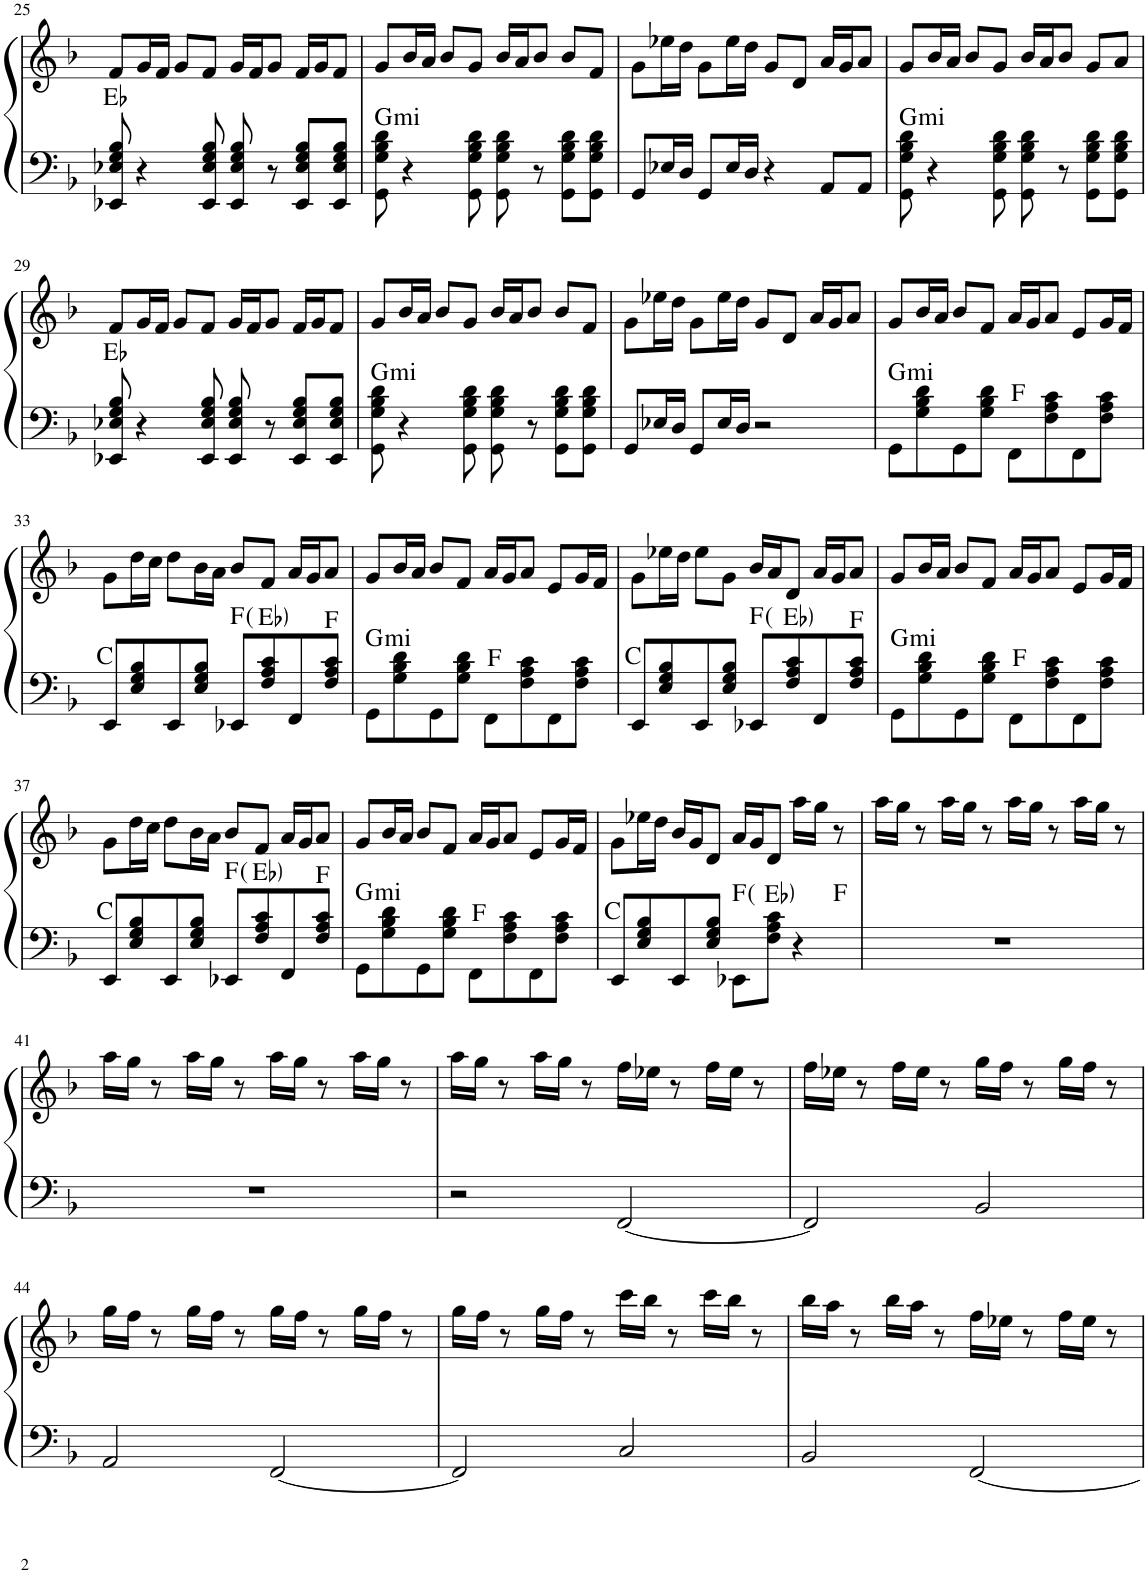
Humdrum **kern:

**kern	**kern	**harte
*part1	*part1	*part1
*staff2	*staff1	*
*I"Akordeón	*	*
!!LO:PB:g=z
*clefF4	*clefG2	*
*k[b-]	*k[b-]	*
*M4/4	*M4/4	*
=25	=25	=25
8EE-X/ 8E-X/ 8G/ 8B-/	8f/L	Eb:maj
4r	16g/L	.
.	16f/JJ	.
.	8g/L	.
8EE-/ 8E-/ 8G/ 8B-/	8f/J	.
8EE-/ 8E-/ 8G/ 8B-/	16g/LL	.
.	16f/J	.
8r	8g/J	.
8EE-/ 8E-/ 8G/ 8B-/L	16f/LL	.
.	16g/J	.
8EE-/ 8E-/ 8G/ 8B-/J	8f/J	.
=26	=26	=26
!	!	!LO:H:kt=mi
8GG\ 8G\ 8B-\ 8d\	8g/L	G:min
4r	16b-/L	.
.	16a/JJ	.
.	8b-/L	.
8GG\ 8G\ 8B-\ 8d\	8g/J	.
8GG\ 8G\ 8B-\ 8d\	16b-/LL	.
.	16a/J	.
8r	8b-/J	.
8GG\ 8G\ 8B-\ 8d\L	8b-/L	.
8GG\ 8G\ 8B-\ 8d\J	8f/J	.
=27	=27	=27
8GG/L	8g\L	.
16E-X/L	16ee-X\L	.
16D/JJ	16dd\JJ	.
8GG/L	8g\L	.
16E-/L	16ee-\L	.
16D/JJ	16dd\JJ	.
4r	8g/L	.
.	8d/J	.
8AA/L	16a/LL	.
.	16g/J	.
8AA/J	8a/J	.
=28	=28	=28
!	!	!LO:H:kt=mi
8GG\ 8G\ 8B-\ 8d\	8g/L	G:min
4r	16b-/L	.
.	16a/JJ	.
.	8b-/L	.
8GG\ 8G\ 8B-\ 8d\	8g/J	.
8GG\ 8G\ 8B-\ 8d\	16b-/LL	.
.	16a/J	.
8r	8b-/J	.
8GG\ 8G\ 8B-\ 8d\L	8g/L	.
8GG\ 8G\ 8B-\ 8d\J	8a/J	.
!!LO:LB:g=z
=29	=29	=29
8EE-X/ 8E-X/ 8G/ 8B-/	8f/L	Eb:maj
4r	16g/L	.
.	16f/JJ	.
.	8g/L	.
8EE-/ 8E-/ 8G/ 8B-/	8f/J	.
8EE-/ 8E-/ 8G/ 8B-/	16g/LL	.
.	16f/J	.
8r	8g/J	.
8EE-/ 8E-/ 8G/ 8B-/L	16f/LL	.
.	16g/J	.
8EE-/ 8E-/ 8G/ 8B-/J	8f/J	.
=30	=30	=30
!	!	!LO:H:kt=mi
8GG\ 8G\ 8B-\ 8d\	8g/L	G:min
4r	16b-/L	.
.	16a/JJ	.
.	8b-/L	.
8GG\ 8G\ 8B-\ 8d\	8g/J	.
8GG\ 8G\ 8B-\ 8d\	16b-/LL	.
.	16a/J	.
8r	8b-/J	.
8GG\ 8G\ 8B-\ 8d\L	8b-/L	.
8GG\ 8G\ 8B-\ 8d\J	8f/J	.
=31	=31	=31
8GG/L	8g\L	.
16E-X/L	16ee-X\L	.
16D/JJ	16dd\JJ	.
8GG/L	8g\L	.
16E-/L	16ee-\L	.
16D/JJ	16dd\JJ	.
2r	8g/L	.
.	8d/J	.
.	16a/LL	.
.	16g/J	.
.	8a/J	.
=32	=32	=32
!	!	!LO:H:kt=mi
8GG\L	8g/L	G:min
8G\ 8B-\ 8d\	16b-/L	.
.	16a/JJ	.
8GG\	8b-/L	.
8G\ 8B-\ 8d\J	8f/J	.
8FF\L	16a/LL	F:maj
.	16g/J	.
8F\ 8A\ 8c\	8a/J	.
8FF\	8e/L	.
8F\ 8A\ 8c\J	16g/L	.
.	16f/JJ	.
!!LO:LB:g=z
=33	=33	=33
8EE/L	8g\L	C:maj
8E/ 8G/ 8B-/	16dd\L	.
.	16cc\JJ	.
8EE/	8dd\L	.
8E/ 8G/ 8B-/J	16b-\L	.
.	16a\JJ	.
8EE-X/L	8b-/L	F:maj
8F/ 8A/ 8c/	8f/J	Eb:maj
8FF/	16a/LL	.
.	16g/J	.
8F/ 8A/ 8c/J	8a/J	F:maj
=34	=34	=34
!	!	!LO:H:kt=mi
8GG\L	8g/L	G:min
8G\ 8B-\ 8d\	16b-/L	.
.	16a/JJ	.
8GG\	8b-/L	.
8G\ 8B-\ 8d\J	8f/J	.
8FF\L	16a/LL	F:maj
.	16g/J	.
8F\ 8A\ 8c\	8a/J	.
8FF\	8e/L	.
8F\ 8A\ 8c\J	16g/L	.
.	16f/JJ	.
=35	=35	=35
8EE/L	8g\L	C:maj
8E/ 8G/ 8B-/	16ee-X\L	.
.	16dd\JJ	.
8EE/	8ee-\L	.
8E/ 8G/ 8B-/J	8g\J	.
8EE-X/L	16b-/LL	F:maj
.	16a/J	.
8F/ 8A/ 8c/	8d/J	Eb:maj
8FF/	16a/LL	.
.	16g/J	.
8F/ 8A/ 8c/J	8a/J	F:maj
=36	=36	=36
!	!	!LO:H:kt=mi
8GG\L	8g/L	G:min
8G\ 8B-\ 8d\	16b-/L	.
.	16a/JJ	.
8GG\	8b-/L	.
8G\ 8B-\ 8d\J	8f/J	.
8FF\L	16a/LL	F:maj
.	16g/J	.
8F\ 8A\ 8c\	8a/J	.
8FF\	8e/L	.
8F\ 8A\ 8c\J	16g/L	.
.	16f/JJ	.
!!LO:LB:g=z
=37	=37	=37
8EE/L	8g\L	C:maj
8E/ 8G/ 8B-/	16dd\L	.
.	16cc\JJ	.
8EE/	8dd\L	.
8E/ 8G/ 8B-/J	16b-\L	.
.	16a\JJ	.
8EE-X/L	8b-/L	F:maj
8F/ 8A/ 8c/	8f/J	Eb:maj
8FF/	16a/LL	.
.	16g/J	.
8F/ 8A/ 8c/J	8a/J	F:maj
=38	=38	=38
!	!	!LO:H:kt=mi
8GG\L	8g/L	G:min
8G\ 8B-\ 8d\	16b-/L	.
.	16a/JJ	.
8GG\	8b-/L	.
8G\ 8B-\ 8d\J	8f/J	.
8FF\L	16a/LL	F:maj
.	16g/J	.
8F\ 8A\ 8c\	8a/J	.
8FF\	8e/L	.
8F\ 8A\ 8c\J	16g/L	.
.	16f/JJ	.
=39	=39	=39
8EE/L	8g\L	C:maj
8E/ 8G/ 8B-/	16ee-X\L	.
.	16dd\JJ	.
8EE/	16b-/LL	.
.	16g/J	.
8E/ 8G/ 8B-/J	8d/J	.
8EE-X\L	16a/LL	F:maj
.	16g/J	.
8F\ 8A\ 8c\J	8d/J	Eb:maj
4r	16aa\LL	.
.	16gg\JJ	.
.	8r	F:maj
=40	=40	=40
1r	16aa\LL	.
.	16gg\JJ	.
.	8r	.
.	16aa\LL	.
.	16gg\JJ	.
.	8r	.
.	16aa\LL	.
.	16gg\JJ	.
.	8r	.
.	16aa\LL	.
.	16gg\JJ	.
.	8r	.
!!LO:LB:g=z
=41	=41	=41
1r	16aa\LL	.
.	16gg\JJ	.
.	8r	.
.	16aa\LL	.
.	16gg\JJ	.
.	8r	.
.	16aa\LL	.
.	16gg\JJ	.
.	8r	.
.	16aa\LL	.
.	16gg\JJ	.
.	8r	.
=42	=42	=42
2r	16aa\LL	.
.	16gg\JJ	.
.	8r	.
.	16aa\LL	.
.	16gg\JJ	.
.	8r	.
[2FF/	16ff\LL	.
.	16ee-X\JJ	.
.	8r	.
.	16ff\LL	.
.	16ee-\JJ	.
.	8r	.
=43	=43	=43
2FF/]	16ff\LL	.
.	16ee-X\JJ	.
.	8r	.
.	16ff\LL	.
.	16ee-\JJ	.
.	8r	.
2BB-/	16gg\LL	.
.	16ff\JJ	.
.	8r	.
.	16gg\LL	.
.	16ff\JJ	.
.	8r	.
!!LO:LB:g=z
=44	=44	=44
2AA/	16gg\LL	.
.	16ff\JJ	.
.	8r	.
.	16gg\LL	.
.	16ff\JJ	.
.	8r	.
[2FF/	16gg\LL	.
.	16ff\JJ	.
.	8r	.
.	16gg\LL	.
.	16ff\JJ	.
.	8r	.
=45	=45	=45
2FF/]	16gg\LL	.
.	16ff\JJ	.
.	8r	.
.	16gg\LL	.
.	16ff\JJ	.
.	8r	.
2C/	16ccc\LL	.
.	16bb-\JJ	.
.	8r	.
.	16ccc\LL	.
.	16bb-\JJ	.
.	8r	.
=46	=46	=46
2BB-/	16bb-\LL	.
.	16aa\JJ	.
.	8r	.
.	16bb-\LL	.
.	16aa\JJ	.
.	8r	.
[2FF/	16ff\LL	.
.	16ee-X\JJ	.
.	8r	.
.	16ff\LL	.
.	16ee-\JJ	.
.	8r	.
=	=	=
*-	*-	*-
